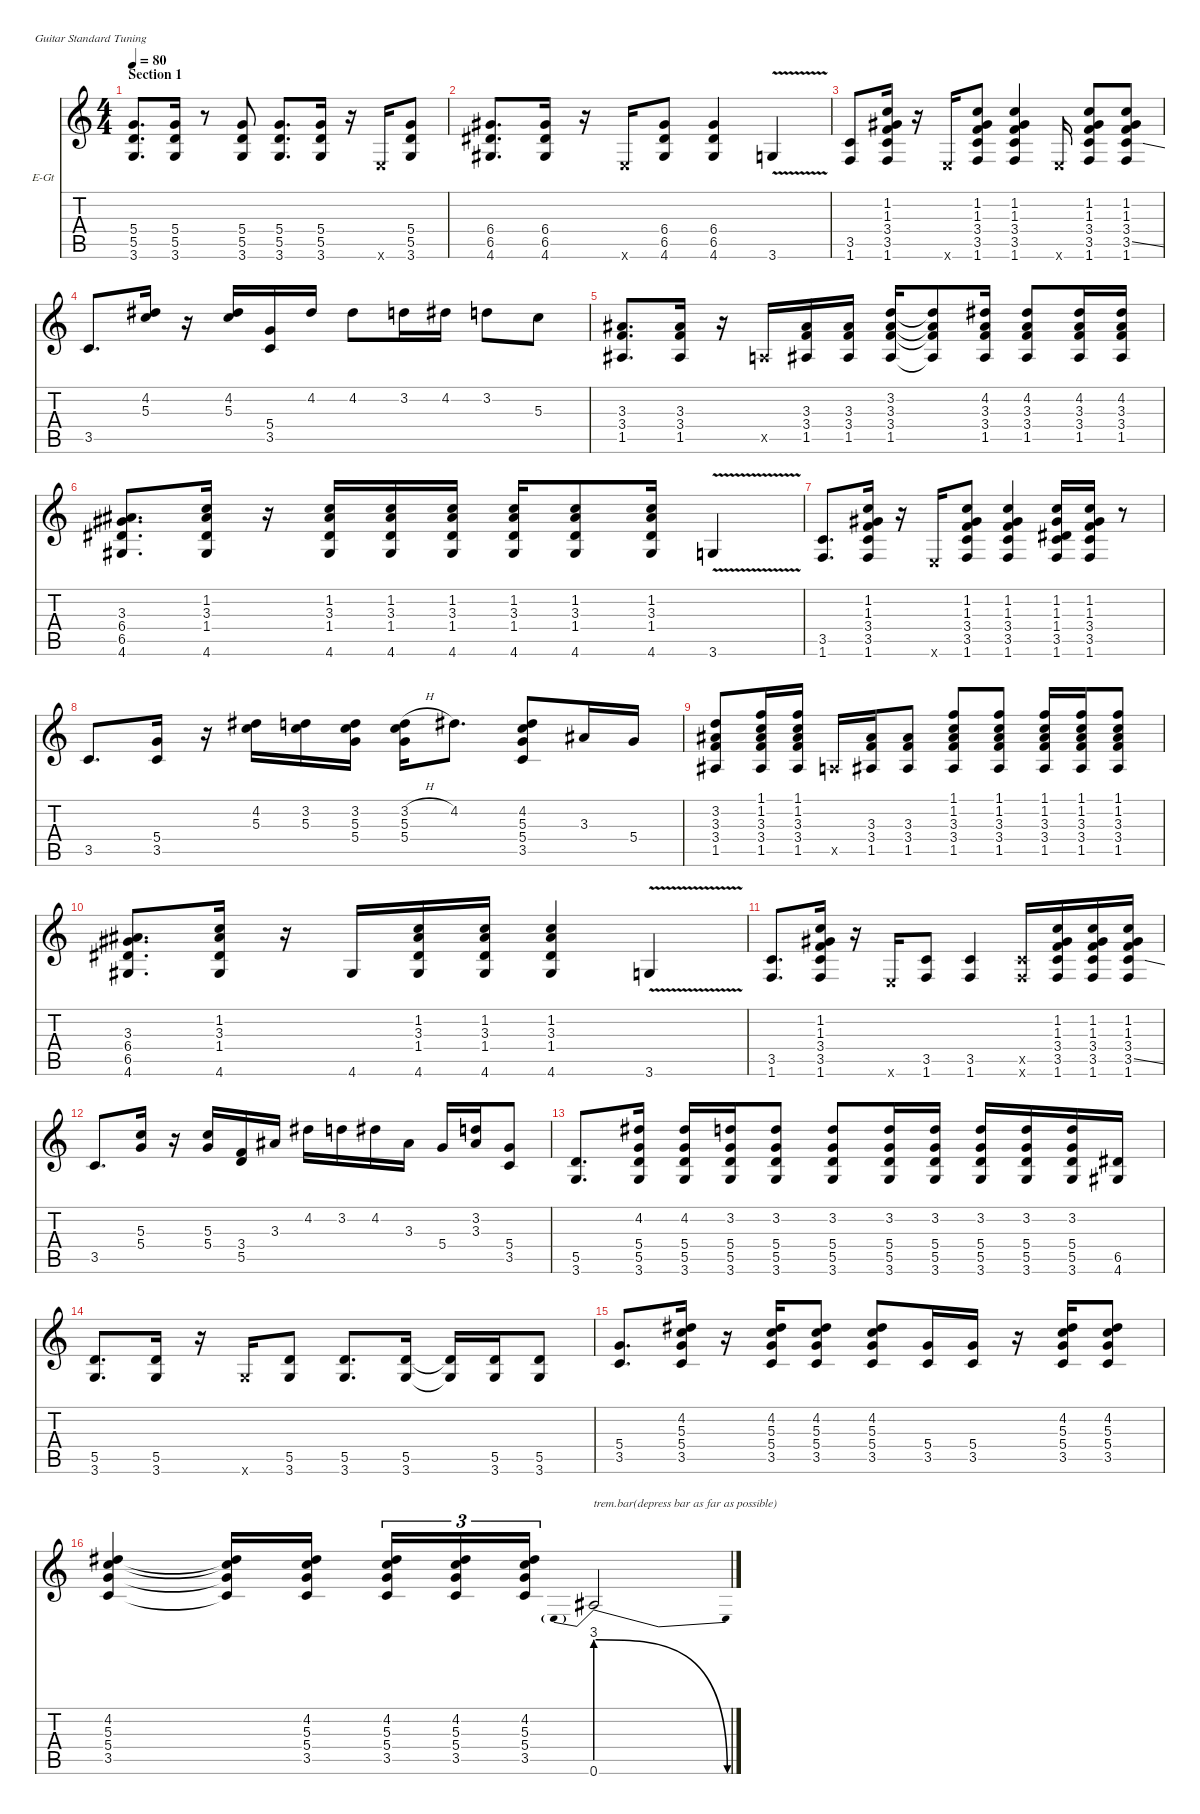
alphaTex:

\hideDynamics
\bracketExtendMode nobrackets
\firstSystemTrackNameOrientation horizontal
\otherSystemsTrackNameOrientation horizontal
\track ("guitar" "E-Gt") {instrument distortionguitar}
\staff {score tabs}
\tuning (E4 B3 G3 D3 A2 E2)
\ts (4 4)
\section ("" "Section 1")
\tempo 80
\clef g2
\ks c
(5.4 5.5 3.6).8{d dy f} (5.4 5.5 3.6).16 r.8 (5.4 5.5 3.6).8 (5.4 5.5 3.6).8{d} (5.4 5.5 3.6).16 r.16 0.6{x}.16 (5.4 5.5 3.6).8 |
(6.4{acc #} 6.5{acc #} 4.6{acc #}).8{d} (6.4{acc #} 6.5{acc #} 4.6{acc #}).16 r.16 0.6{x}.16 (6.4{acc #} 6.5{acc #} 4.6{acc #}).8 (6.4{acc #} 6.5{acc #} 4.6{acc #}).4 3.6{v}.4 |
(3.5 1.6).8 (1.2 1.3{acc #} 3.4 3.5 1.6).16 r.16 0.6{x}.16 (1.2 1.3{acc #} 3.4 3.5 1.6).8 (1.2 1.3{acc #} 3.4 3.5 1.6).4 0.6{x}.16 (1.2 1.3{acc #} 3.4 3.5 1.6).8 (1.2 1.3{acc #} 3.4 3.5{ss} 1.6).8 |
3.5.8{d} (4.2{acc #} 5.3).16 r.16 (4.2{acc #} 5.3).16 (5.4 3.5).16 4.2{acc #}.16 4.2{acc #}.8 3.2.16 4.2{acc #}.16 3.2.8 5.3.8 |
(3.3{acc #} 3.4 1.5{acc #}).8{d} (3.3{acc #} 3.4 1.5{acc #}).16 r.16 0.5{x}.16 (3.3{acc #} 3.4 1.5{acc #}).16 (3.3{acc #} 3.4 1.5{acc #}).16 (3.2 3.3{acc #} 3.4 1.5{acc #}).16 (3.2{t} 3.3{t acc #} 3.4{t} 1.5{t acc #}).8 (4.2{acc #} 3.3{acc #} 3.4 1.5{acc #}).16 (4.2{acc #} 3.3{acc #} 3.4 1.5{acc #}).8 (4.2{acc #} 3.3{acc #} 3.4 1.5{acc #}).16 (4.2{acc #} 3.3{acc #} 3.4 1.5{acc #}).16 |
(3.3{acc #} 6.4{acc #} 6.5{acc #} 4.6{acc #}).8{d} (1.2 3.3{acc #} 1.4{acc #} 4.6{acc #}).16 r.16 (1.2 3.3{acc #} 1.4{acc #} 4.6{acc #}).16 (1.2 3.3{acc #} 1.4{acc #} 4.6{acc #}).16 (1.2 3.3{acc #} 1.4{acc #} 4.6{acc #}).16 (1.2 3.3{acc #} 1.4{acc #} 4.6{acc #}).16 (1.2 3.3{acc #} 1.4{acc #} 4.6{acc #}).8 (1.2 3.3{acc #} 1.4{acc #} 4.6{acc #}).16 3.6{v}.4 |
(3.5 1.6).8{d} (1.2 1.3{acc #} 3.4 3.5 1.6).16 r.16 0.6{x}.16 (1.2 1.3{acc #} 3.4 3.5 1.6).8 (1.2 1.3{acc #} 3.4 3.5 1.6).4 (1.2 1.3{acc #} 1.4{acc #} 3.5 1.6).16 (1.2 1.3{acc #} 3.4 3.5 1.6).16 r.8 |
3.5.8{d} (5.4 3.5).16 r.16 (4.2{acc #} 5.3).16 (3.2 5.3).16 (3.2 5.3 5.4).16 (3.2{h} 5.3 5.4).16 4.2{acc #}.8{d} (4.2{acc #} 5.3 5.4 3.5).8 3.3{acc #}.16 5.4.16 |
(3.2 3.3{acc #} 3.4 1.5{acc #}).8 (1.1 1.2 3.3{acc #} 3.4 1.5{acc #}).16 (1.1 1.2 3.3{acc #} 3.4 1.5{acc #}).16 0.5{x}.16 (3.3{acc #} 3.4 1.5{acc #}).16 (3.3{acc #} 3.4 1.5{acc #}).8 (1.1 1.2 3.3{acc #} 3.4 1.5{acc #}).8 (1.1 1.2 3.3{acc #} 3.4 1.5{acc #}).8 (1.1 1.2 3.3{acc #} 3.4 1.5{acc #}).16 (1.1 1.2 3.3{acc #} 3.4 1.5{acc #}).16 (1.1 1.2 3.3{acc #} 3.4 1.5{acc #}).8 |
(3.3{acc #} 6.4{acc #} 6.5{acc #} 4.6{acc #}).8{d} (1.2 3.3{acc #} 1.4{acc #} 4.6{acc #}).16 r.16 4.6{acc #}.16 (1.2 3.3{acc #} 1.4{acc #} 4.6{acc #}).16 (1.2 3.3{acc #} 1.4{acc #} 4.6{acc #}).16 (1.2 3.3{acc #} 1.4{acc #} 4.6{acc #}).4 3.6{v}.4 |
(3.5 1.6).8{d} (1.2 1.3{acc #} 3.4 3.5 1.6).16 r.16 0.6{x}.16 (3.5 1.6).8 (3.5 1.6).4 (3.5{x} 1.6{x}).16 (1.2 1.3{acc #} 3.4 3.5 1.6).16 (1.2 1.3{acc #} 3.4 3.5 1.6).16 (1.2 1.3{acc #} 3.4 3.5{ss} 1.6).16 |
3.5.8{d} (5.3 5.4).16 r.16 (5.3 5.4).16 (3.4 5.5).16 3.3{acc #}.16 4.2{acc #}.16 3.2.16 4.2{acc #}.16 3.3{acc #}.16 5.4.16 (3.2 3.3{acc #}).16 (5.4 3.5).8 |
(5.5 3.6).8{d} (4.2{acc #} 5.4 5.5 3.6).16 (4.2{acc #} 5.4 5.5 3.6).16 (3.2 5.4 5.5 3.6).16 (3.2 5.4 5.5 3.6).8 (3.2 5.4 5.5 3.6).8 (3.2 5.4 5.5 3.6).16 (3.2 5.4 5.5 3.6).16 (3.2 5.4 5.5 3.6).16 (3.2 5.4 5.5 3.6).16 (3.2 5.4 5.5 3.6).16 (6.5{acc #} 4.6{acc #}).16 |
(5.5 3.6).8{d} (5.5 3.6).16 r.16 3.6{x}.16 (5.5 3.6).8 (5.5 3.6).8{d} (5.5 3.6).16 (5.5{t} 3.6{t}).16 (5.5 3.6).16 (5.5 3.6).8 |
(5.4 3.5).8{d} (4.2{acc #} 5.3 5.4 3.5).16 r.16 (4.2{acc #} 5.3 5.4 3.5).16 (4.2{acc #} 5.3 5.4 3.5).8 (4.2{acc #} 5.3 5.4 3.5).8 (5.4 3.5).16 (5.4 3.5).16 r.16 (4.2{acc #} 5.3 5.4 3.5).16 (4.2{acc #} 5.3 5.4 3.5).8 |
(4.2{acc #} 5.3 5.4 3.5).4 (4.2{t acc #} 5.3{t} 5.4{t} 3.5{t}).16 (4.2{acc #} 5.3 5.4 3.5).16 (4.2{acc #} 5.3 5.4 3.5).16{tu (3 2)} (4.2{acc #} 5.3 5.4 3.5).16{tu (3 2)} (4.2{acc #} 5.3 5.4 3.5).16{tu (3 2)} 0.6{be (prebendrelease 0 12 60 0)}.2{txt "trem.bar(depress bar as far as possible)"}
